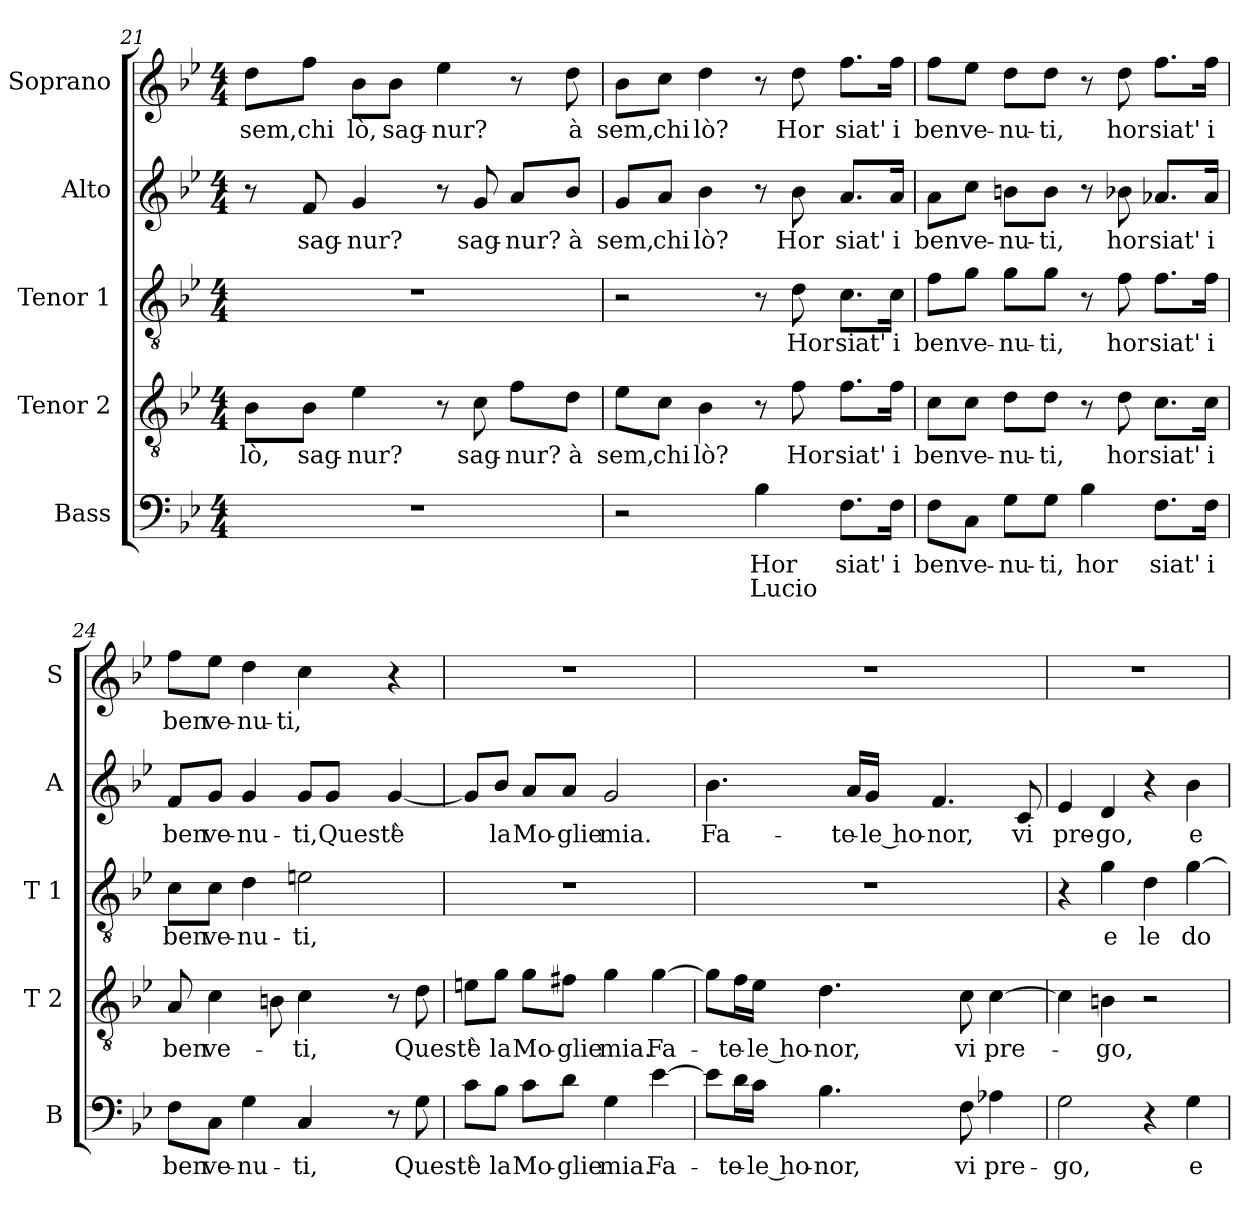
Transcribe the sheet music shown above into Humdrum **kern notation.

**kern	**text	**text	**kern	**text	**kern	**text	**kern	**text	**kern	**text
*part5	*part5	*part5	*part4	*part4	*part3	*part3	*part2	*part2	*part1	*part1
*staff5	*staff5	*staff5	*staff4	*staff4	*staff3	*staff3	*staff2	*staff2	*staff1	*staff1
*I"Bass	*	*	*I"Tenor 2	*	*I"Tenor 1	*	*I"Alto	*	*I"Soprano	*
*I'B	*	*	*I'T 2	*	*I'T 1	*	*I'A	*	*I'S	*
*clefF4	*	*	*clefGv2	*	*clefGv2	*	*clefG2	*	*clefG2	*
*k[b-e-]	*	*	*k[b-e-]	*	*k[b-e-]	*	*k[b-e-]	*	*k[b-e-]	*
*B-:	*	*	*B-:	*	*B-:	*	*B-:	*	*B-:	*
*M4/4	*	*	*M4/4	*	*M4/4	*	*M4/4	*	*M4/4	*
=21	=21	=21	=21	=21	=21	=21	=21	=21	=21	=21
!	!	!	!	!LO:LY:b	!	!	!	!	!	!LO:LY:b
1r	.	.	8B-\L	lò,	1r	.	8r	.	8dd\L	sem,
!	!	!	!	!LO:LY:b	!	!	!	!LO:LY:b	!	!LO:LY:b
.	.	.	8B-\J	sag-	.	.	8f/	sag-	8ff\J	chi
!	!	!	!	!LO:LY:b	!	!	!	!LO:LY:b	!	!LO:LY:b
.	.	.	4e-\	-nur?	.	.	4g/	-nur?	8b-\L	lò,
!	!	!	!	!	!	!	!	!	!	!LO:LY:b
.	.	.	.	.	.	.	.	.	8b-\J	sag-
!	!	!	!	!	!	!	!	!	!	!LO:LY:b
.	.	.	8r	.	.	.	8r	.	4ee-\	-nur?
!	!	!	!	!LO:LY:b	!	!	!	!LO:LY:b	!	!
.	.	.	8c\	sag-	.	.	8g/	sag-	.	.
!	!	!	!	!LO:LY:b	!	!	!	!LO:LY:b	!	!
.	.	.	8f\L	-nur?	.	.	8a/L	-nur?	8r	.
!	!	!	!	!LO:LY:b	!	!	!	!LO:LY:b	!	!LO:LY:b
.	.	.	8d\J	à	.	.	8b-/J	à	8dd\	à
=22	=22	=22	=22	=22	=22	=22	=22	=22	=22	=22
!	!	!	!	!LO:LY:b	!	!	!	!LO:LY:b	!	!LO:LY:b
2r	.	.	8e-\L	sem,	2r	.	8g/L	sem,	8b-\L	sem,
!	!	!	!	!LO:LY:b	!	!	!	!LO:LY:b	!	!LO:LY:b
.	.	.	8c\J	chi	.	.	8a/J	chi	8cc\J	chi
!	!	!	!	!LO:LY:b	!	!	!	!LO:LY:b	!	!LO:LY:b
.	.	.	4B-\	lò?	.	.	4b-\	lò?	4dd\	lò?
!	!LO:LY:b	!LO:LY:a	!	!	!	!	!	!	!	!
4B-\	Hor	Lucio	8r	.	8r	.	8r	.	8r	.
!	!	!	!	!LO:LY:b	!	!LO:LY:b	!	!LO:LY:b	!	!LO:LY:b
.	.	.	8f\	Hor	8d\	Hor	8b-\	Hor	8dd\	Hor
!	!LO:LY:b	!	!	!LO:LY:b	!	!LO:LY:b	!	!LO:LY:b	!	!LO:LY:b
8.F\L	siat'	.	8.f\L	siat'	8.c\L	siat'	8.a/L	siat'	8.ff\L	siat'
!	!LO:LY:b	!	!	!LO:LY:b	!	!LO:LY:b	!	!LO:LY:b	!	!LO:LY:b
16F\Jk	i	.	16f\Jk	i	16c\Jk	i	16a/Jk	i	16ff\Jk	i
!!LO:LB:g=z
=23	=23	=23	=23	=23	=23	=23	=23	=23	=23	=23
!	!LO:LY:b	!	!	!LO:LY:b	!	!LO:LY:b	!	!LO:LY:b	!	!LO:LY:b
8F\L	ben	.	8c\L	ben	8f\L	ben	8a\L	ben	8ff\L	ben
!	!LO:LY:b	!	!	!LO:LY:b	!	!LO:LY:b	!	!LO:LY:b	!	!LO:LY:b
8C\J	ve-	.	8c\J	ve-	8g\J	ve-	8cc\J	ve-	8ee-\J	ve-
!	!LO:LY:b	!	!	!LO:LY:b	!	!LO:LY:b	!	!LO:LY:b	!	!LO:LY:b
8G\L	-nu-	.	8d\L	-nu-	8g\L	-nu-	8bn\L	-nu-	8dd\L	-nu-
!	!LO:LY:b	!	!	!LO:LY:b	!	!LO:LY:b	!	!LO:LY:b	!	!LO:LY:b
8G\J	-ti,	.	8d\J	-ti,	8g\J	-ti,	8b\J	-ti,	8dd\J	-ti,
!	!LO:LY:b	!	!	!	!	!	!	!	!	!
4B-\	hor	.	8r	.	8r	.	8r	.	8r	.
!	!	!	!	!LO:LY:b	!	!LO:LY:b	!	!LO:LY:b	!	!LO:LY:b
.	.	.	8d\	hor	8f\	hor	8b-X\	hor	8dd\	hor
!	!LO:LY:b	!	!	!LO:LY:b	!	!LO:LY:b	!	!LO:LY:b	!	!LO:LY:b
8.F\L	siat'	.	8.c\L	siat'	8.f\L	siat'	8.a-X/L	siat'	8.ff\L	siat'
!	!LO:LY:b	!	!	!LO:LY:b	!	!LO:LY:b	!	!LO:LY:b	!	!LO:LY:b
16F\Jk	i	.	16c\Jk	i	16f\Jk	i	16a-/Jk	i	16ff\Jk	i
=24	=24	=24	=24	=24	=24	=24	=24	=24	=24	=24
!	!LO:LY:b	!	!	!LO:LY:b	!	!LO:LY:b	!	!LO:LY:b	!	!LO:LY:b
8F\L	ben	.	8A/	ben	8c\L	ben	8f/L	ben	8ff\L	ben
!	!LO:LY:b	!	!	!LO:LY:b	!	!LO:LY:b	!	!LO:LY:b	!	!LO:LY:b
8C\J	ve-	.	4c\	ve-	8c\J	ve-	8g/J	ve-	8ee-\J	ve-
!	!LO:LY:b	!	!	!	!	!LO:LY:b	!	!LO:LY:b	!	!LO:LY:b
4G\	-nu-	.	.	.	4d\	-nu-	4g/	-nu-	4dd\	-nu-
.	.	.	8Bn\	.	.	.	.	.	.	.
!	!LO:LY:b	!	!	!LO:LY:b	!	!LO:LY:b	!	!LO:LY:b	!	!LO:LY:b
4C/	-ti,	.	4c\	-ti,	2en\	-ti,	8g/L	-ti,	4cc\	-ti,
!	!	!	!	!	!	!	!	!LO:LY:b	!	!
.	.	.	.	.	.	.	8g/J	Quest'	.	.
!	!	!	!	!	!	!	!	!LO:LY:b	!	!
8r	.	.	8r	.	.	.	[4g/	è	4r	.
!	!LO:LY:b	!	!	!LO:LY:b	!	!	!	!	!	!
8G\	Quest'	.	8d\	Quest'	.	.	.	.	.	.
=25	=25	=25	=25	=25	=25	=25	=25	=25	=25	=25
!	!LO:LY:b	!	!	!LO:LY:b	!	!	!	!	!	!
8c\L	è	.	8en\L	è	1r	.	8g/L]	.	1r	.
!	!LO:LY:b	!	!	!LO:LY:b	!	!	!	!LO:LY:b	!	!
8B-\J	la	.	8g\J	la	.	.	8b-/J	la	.	.
!	!LO:LY:b	!	!	!LO:LY:b	!	!	!	!LO:LY:b	!	!
8c\L	Mo-	.	8g\L	Mo-	.	.	8a/L	Mo-	.	.
!	!LO:LY:b	!	!	!LO:LY:b	!	!	!	!LO:LY:b	!	!
8d\J	-glie	.	8f#X\J	-glie	.	.	8a/J	-glie	.	.
!	!LO:LY:b	!	!	!LO:LY:b	!	!	!	!LO:LY:b	!	!
4G\	mia.	.	4g\	mia.	.	.	2g/	mia.	.	.
!	!LO:LY:b	!	!	!LO:LY:b	!	!	!	!	!	!
[4e-\	Fa-	.	[4g\	Fa-	.	.	.	.	.	.
=26	=26	=26	=26	=26	=26	=26	=26	=26	=26	=26
!	!	!	!	!	!	!	!	!LO:LY:b	!	!
8e-\L]	.	.	8g\L]	.	1r	.	4.b-\	Fa-	1r	.
!	!LO:LY:b	!	!	!LO:LY:b	!	!	!	!	!	!
16d\L	-te-	.	16f\L	-te-	.	.	.	.	.	.
!	!LO:LY:b	!	!	!LO:LY:b	!	!	!	!	!	!
16c\JJ	-le ho-	.	16e-\JJ	-le ho-	.	.	.	.	.	.
!	!LO:LY:b	!	!	!LO:LY:b	!	!	!	!	!	!
4.B-\	-nor,	.	4.d\	-nor,	.	.	.	.	.	.
!	!	!	!	!	!	!	!	!LO:LY:b	!	!
.	.	.	.	.	.	.	16a/LL	-te-	.	.
!	!	!	!	!	!	!	!	!LO:LY:b	!	!
.	.	.	.	.	.	.	16g/JJ	-le ho-	.	.
!	!	!	!	!	!	!	!	!LO:LY:b	!	!
.	.	.	.	.	.	.	4.f/	-nor,	.	.
!	!LO:LY:b	!	!	!LO:LY:b	!	!	!	!	!	!
8F\	vi	.	8c\	vi	.	.	.	.	.	.
!	!LO:LY:b	!	!	!LO:LY:b	!	!	!	!	!	!
4A-X\	pre-	.	[4c\	pre-	.	.	.	.	.	.
!	!	!	!	!	!	!	!	!LO:LY:b	!	!
.	.	.	.	.	.	.	8c/	vi	.	.
!!LO:LB:g=z
=27	=27	=27	=27	=27	=27	=27	=27	=27	=27	=27
!	!LO:LY:b	!	!	!	!	!	!	!LO:LY:b	!	!
2G\	-go,	.	4c\]	.	4r	.	4e-/	pre-	1r	.
!	!	!	!	!LO:LY:b	!	!LO:LY:b	!	!LO:LY:b	!	!
.	.	.	4Bn\	-go,	4g\	e	4d/	-go,	.	.
!	!	!	!	!	!	!LO:LY:b	!	!	!	!
4r	.	.	2r	.	4d\	le	4r	.	.	.
!	!LO:LY:b	!	!	!	!	!LO:LY:b	!	!LO:LY:b	!	!
4G\	e	.	.	.	[4g\	do-	4b-\	e	.	.
=	=	=	=	=	=	=	=	=	=	=
*-	*-	*-	*-	*-	*-	*-	*-	*-	*-	*-
